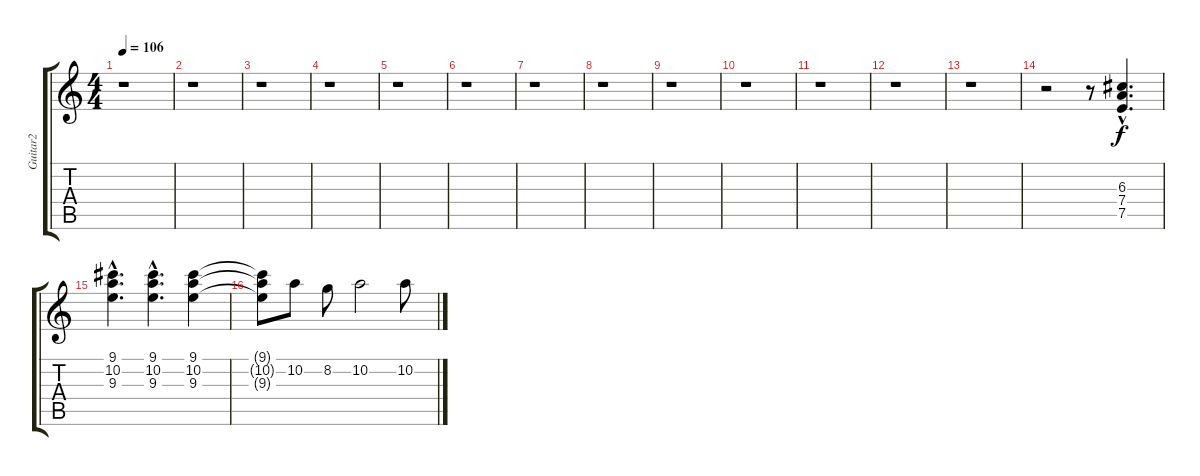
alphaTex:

\track ("Guitar2" "Guitar2") {instrument distortionguitar}
\staff {score tabs}
\tuning (E4 B3 G3 D3 A2 E2) {hide}
\ts (4 4)
\tempo 106
\clef g2
\ks c
r.1{dy f} |
r.1 |
r.1 |
r.1 |
r.1 |
r.1 |
r.1 |
r.1 |
r.1 |
r.1 |
r.1 |
r.1 |
r.1 |
r.2 r.8 (6.3{hac} 7.4{hac} 7.5{hac}).4{d volume 11 balance 8} |
(9.1{hac} 10.2{hac} 9.3{hac}).4{d} (9.1{hac} 10.2{hac} 9.3{hac}).4{d} (9.1 10.2 9.3).4 |
(9.1{t} 10.2{t} 9.3{t}).8 10.2.8 8.2.8 10.2.2 10.2.8
